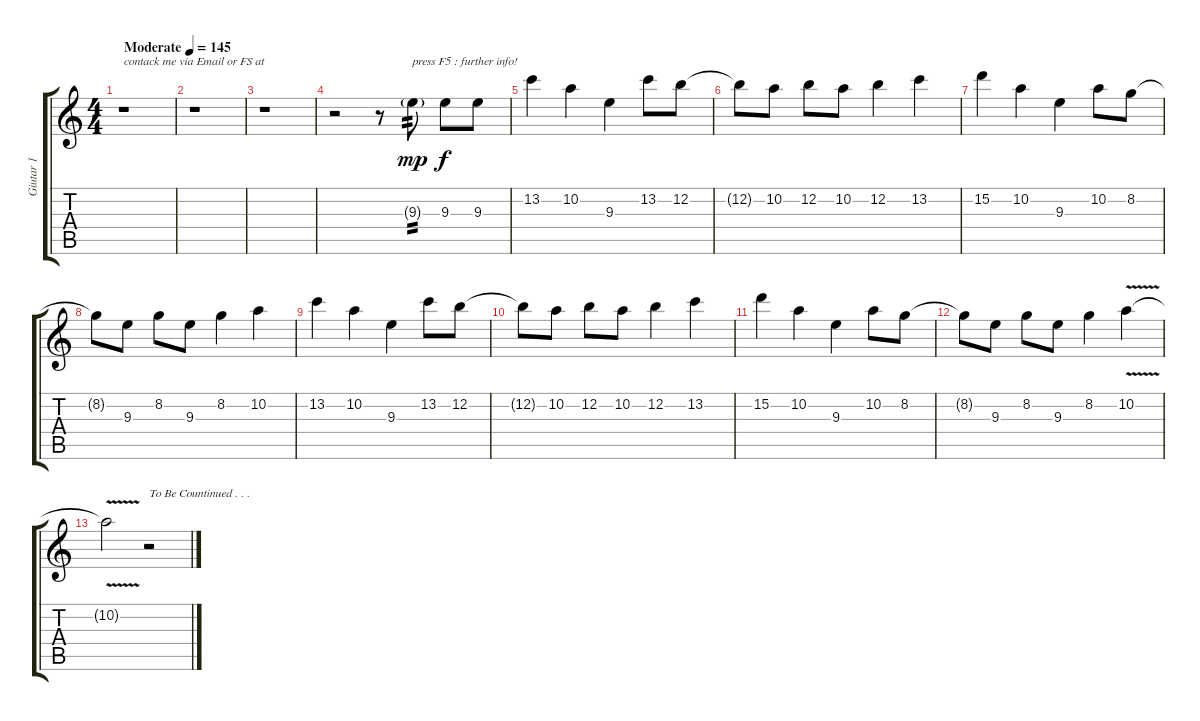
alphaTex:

\track ("Giutar 1" "Giutar 1") {instrument overdrivenguitar}
\staff {score tabs}
\tuning (E4 B3 G3 D3 A2 E2) {hide}
\ts (4 4)
\tempo (145 "Moderate")
\clef g2
\ks c
r.1{txt "contack me via Email or FS at" dy mp instrument overdrivenguitar} |
r.1 |
r.1 |
r.2 r.8 9.3{g}.8{txt "press F5 : further info!" tp 2} 9.3.8{dy f} 9.3.8 |
13.2.4 10.2.4 9.3.4 13.2.8 12.2.8 |
12.2{t}.8 10.2.8 12.2.8 10.2.8 12.2.4 13.2.4 |
15.2.4 10.2.4 9.3.4 10.2.8 8.2.8 |
8.2{t}.8 9.3.8 8.2.8 9.3.8 8.2.4 10.2.4 |
13.2.4 10.2.4 9.3.4 13.2.8 12.2.8 |
12.2{t}.8 10.2.8 12.2.8 10.2.8 12.2.4 13.2.4 |
15.2.4 10.2.4 9.3.4 10.2.8 8.2.8 |
8.2{t}.8 9.3.8 8.2.8 9.3.8 8.2.4 10.2{v}.4 |
10.2{t}.2 r.2{txt "To Be Countinued . . ."}
